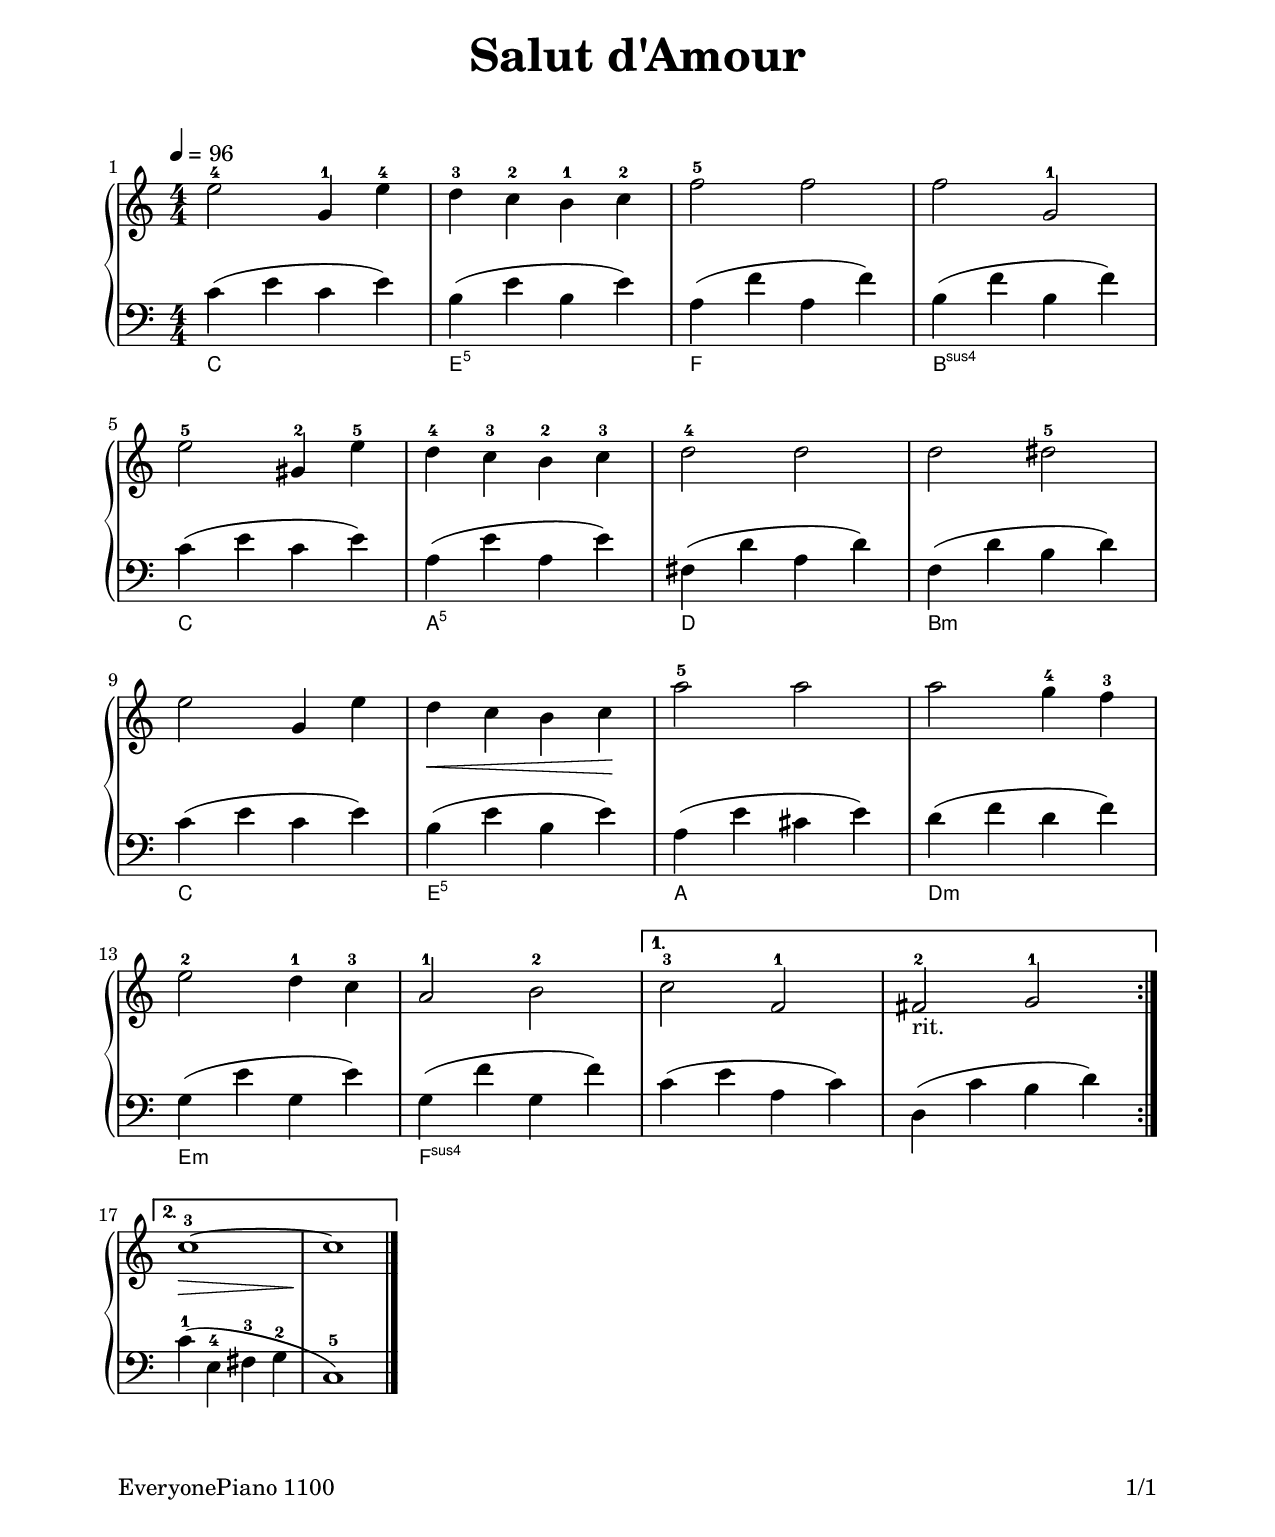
\version "2.24.3"
\include "../template.v1.ly"

\header {
  title = \markup \override #'((font-size . 6)) "Salut d'Amour"
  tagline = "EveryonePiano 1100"
}

\paper {
  total-page = 1
  ragged-last = ##t
}

\markup \vspace #1.5

C     = { c'4( e'4 c'4  e'4) }
D     = { fs4( d'4 a4   d'4) }
Dm    = { d'4( f'4 d'4  f'4) }
Em    = { g4(  e'4 g4   e'4) }
Efive = { b4(  e'4 b4   e'4) }
F     = { a4(  f'4 a4   f'4) }
Fsus  = { g4(  f'4 g4   f'4) }
A     = { a4(  e'4 cs'4 e'4) }
Am    = { c'4( e'4 a4   c'4) }
Afive = { a4(  e'4 a4   e'4) }
Bm    = { f4(  d'4 b4   d'4) }
Bsus  = { b4(  f'4 b4   f'4) }

\score {
  \new PianoStaff <<
    \new Staff {
      \tempo 4 = 96
      \clef treble
      \key c \major
      \time 4/4
      
      \repeat volta 2 {
        e''2^4 g'4^1  e''4^4 | d''4^3 c''4^2 b'4^1 c''4^2 | f''2^5 f''2 | f''2 g'2^1         | \break
        e''2^5 gs'4^2 e''4^5 | d''4^4 c''4^3 b'4^2 c''4^3 | d''2^4 d''2 | d''2 ds''2^5       | \break
        e''2   g'4    e''4   | d''4\< c''4   b'4   c''4\! | a''2^5 a''2 | a''2 g''4^4 f''4^3 | \break
        e''2^2 d''4^1 c''4^3 | a'2^1         b'2^2        |
        \alternative {
          \volta 1 {
            c''2^3 f'2^1 | fs'2^2_"rit." g'2^1 | \break
          }
          \volta 2 {
            c''1~^3\> | c''1\! | \bar "|."
          }
        }
      }
    }
    \new Staff {
      \clef bass
      \key c \major
      \time 4/4
      
      \repeat volta 2 {
        \C  | \Efive | \F | \Bsus |
        \C  | \Afive | \D | \Bm   |
        \C  | \Efive | \A | \Dm   |
        \Em | \Fsus  |
        \alternative {
          \volta 1 {
            \Am | d4( c'4 b4 d'4) |
          }
          \volta 2 {
            c'4^1( e4^4 fs4^3 g4^2 | c1^5) |
          }
        }
      }
    }
    \chords {
      c1   | e1:5   | f1 | b1:sus |
      c1   | a1:5   | d1 | b1:m   |
      c1   | e1:5   | a1 | d1:m   |
      e1:m | f1:sus |
    }
  >>
  \layout {}
}

\score {
  \unfoldRepeats {
    \new PianoStaff <<
      \new Staff {
        \tempo 4 = 96
        \clef treble
        \key c \major
        \time 4/4
        
        \repeat volta 2 {
          e''2 g'4  e''4 | d''4   c''4 b'4 c''4   | f''2 f''2 | f''2 g'2       | \break
          e''2 gs'4 e''4 | d''4   c''4 b'4 c''4   | d''2 d''2 | d''2 ds''2     | \break
          e''2 g'4  e''4 | d''4\< c''4 b'4 c''4\! | a''2 a''2 | a''2 g''4 f''4 | \break
          e''2 d''4 c''4 | a'2         b'2        |
          \alternative {
            \volta 1 {
              c''2 f'2 | fs'2_"rit." g'2 | \break
            }
            \volta 2 {
              c''1~\> | c''1\! | \bar "|."
            }
          }
        }
      }
      \new Staff {
        \clef bass
        \key c \major
        \time 4/4
        
        \repeat volta 2 {
          \C  | \Efive | \F | \Bsus |
          \C  | \Afive | \D | \Bm   |
          \C  | \Efive | \A | \Dm   |
          \Em | \Fsus  |
          \alternative {
            \volta 1 {
              \Am | d4( c'4 b4 d'4) |
            }
            \volta 2 {
              c'4^1( e4^4 fs4^3 g4^2 | c1^5) |
            }
          }
        }
      }
    >>
  }
  \midi {}
}
